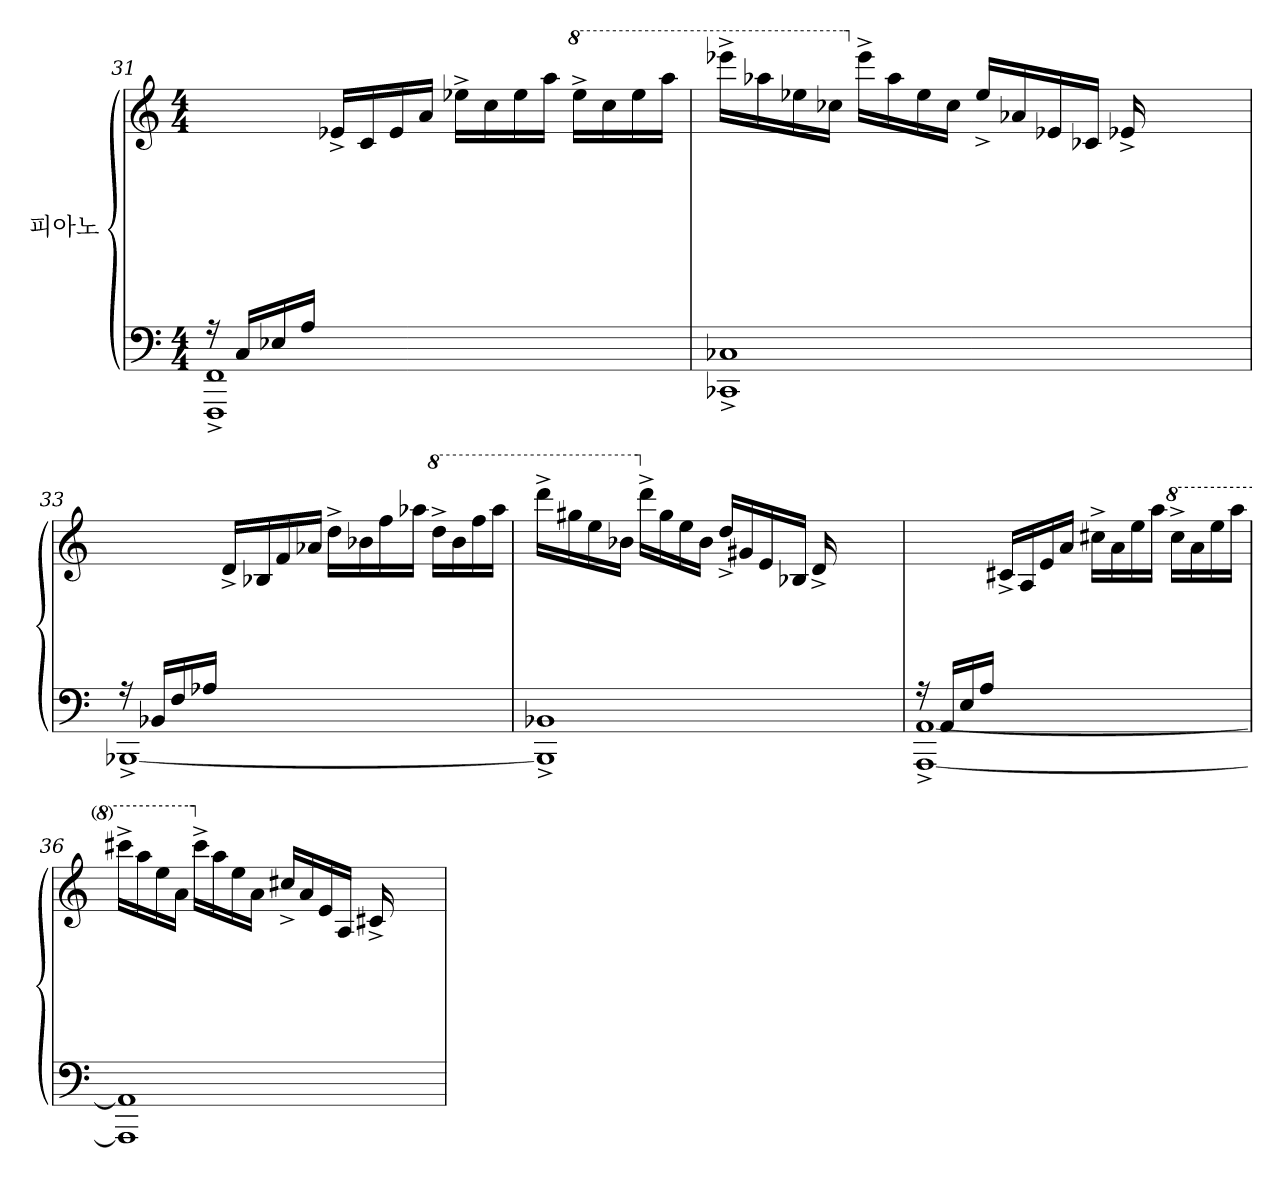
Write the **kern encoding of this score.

**kern	**kern
*part1	*part1
*staff2	*staff1
*I"피아노	*
!!LO:PB:g=z
*clefF4	*clefG2
*k[]	*k[]
*M4/4	*M4/4
=31	=31
*^	*
16r	1FFF^ 1FF^	4ryy
16C/LL	.	.
16E-X/	.	.
16A/JJ	.	.
4ryy	.	16e-X^/LL
.	.	16c/
.	.	16e-/
.	.	16a/JJ
2ryy	.	16ee-X^\LL
.	.	16cc\
.	.	16ee-\
.	.	16aa\JJ
*	*	*8va
.	.	16eee-^\LL
.	.	16ccc\
.	.	16eee-\
.	.	16aaa\JJ
=32	=32	=32
*	*	*^
2.ryy	1CC-X^ 1C-X^	16eeee-X^\LL	2.ryy
.	.	16aaa-X\	.
.	.	16eee-X\	.
.	.	16ccc-X\JJ	.
*	*	*X8va	*
.	.	16eee-^\LL	.
.	.	16aa-\	.
.	.	16ee-\	.
.	.	16cc-\JJ	.
.	.	16ee-^/LL	.
.	.	16a-X/	.
.	.	16e-X/	.
.	.	16c-X/JJ	.
16ryy	.	16ryy	16e-X^/LL
16A-X/	.	16ryy	8.ryy
16E-X/	.	16ryy	.
16C-X/JJ	.	16ryy	.
*	*	*v	*v
!!LO:LB:g=z
=33	=33	=33
16r	[1BBB-X^	4ryy
16BB-X/LL	.	.
16F/	.	.
16A-X/JJ	.	.
4ryy	.	16d^/LL
.	.	16B-X/
.	.	16f/
.	.	16a-X/JJ
2ryy	.	16dd^\LL
.	.	16b-X\
.	.	16ff\
.	.	16aa-X\JJ
*	*	*8va
.	.	16ddd^\LL
.	.	16bb-\
.	.	16fff\
.	.	16aaa-\JJ
=34	=34	=34
*	*	*^
2.ryy	1BBB-]^ 1BB-X^	16dddd^\LL	2.ryy
.	.	16ggg#X\	.
.	.	16eee\	.
.	.	16bb-X\JJ	.
*	*	*X8va	*
.	.	16ddd^\LL	.
.	.	16gg#\	.
.	.	16ee\	.
.	.	16b-\JJ	.
.	.	16dd^/LL	.
.	.	16g#X/	.
.	.	16e/	.
.	.	16B-X/JJ	.
16ryy	.	16ryy	16d^/LL
16G#X/	.	16ryy	8.ryy
16E/	.	16ryy	.
16BB-X/JJ	.	16ryy	.
*	*	*v	*v
!!LO:LB:g=z
=35	=35	=35
16r	[1AAA^ [1AA^	4ryy
16AA/LL	.	.
16E/	.	.
16A/JJ	.	.
4ryy	.	16c#X^/LL
.	.	16A/
.	.	16e/
.	.	16a/JJ
2ryy	.	16cc#X^\LL
.	.	16a\
.	.	16ee\
.	.	16aa\JJ
*	*	*8va
.	.	16ccc#^\LL
.	.	16aa\
.	.	16eee\
.	.	16aaa\JJ
=36	=36	=36
*	*	*^
2.ryy	1AAA] 1AA]	16cccc#X^\LL	2.ryy
.	.	16aaa\	.
.	.	16eee\	.
.	.	16aa\JJ	.
*	*	*X8va	*
.	.	16ccc#^\LL	.
.	.	16aa\	.
.	.	16ee\	.
.	.	16a\JJ	.
.	.	16cc#X^/LL	.
.	.	16a/	.
.	.	16e/	.
.	.	16A/JJ	.
16ryy	.	16ryy	16c#X^/LL
16A/	.	16ryy	8.ryy
16E/	.	16ryy	.
16AA/JJ	.	16ryy	.
*v	*v	*	*
*	*v	*v
=	=
*-	*-
